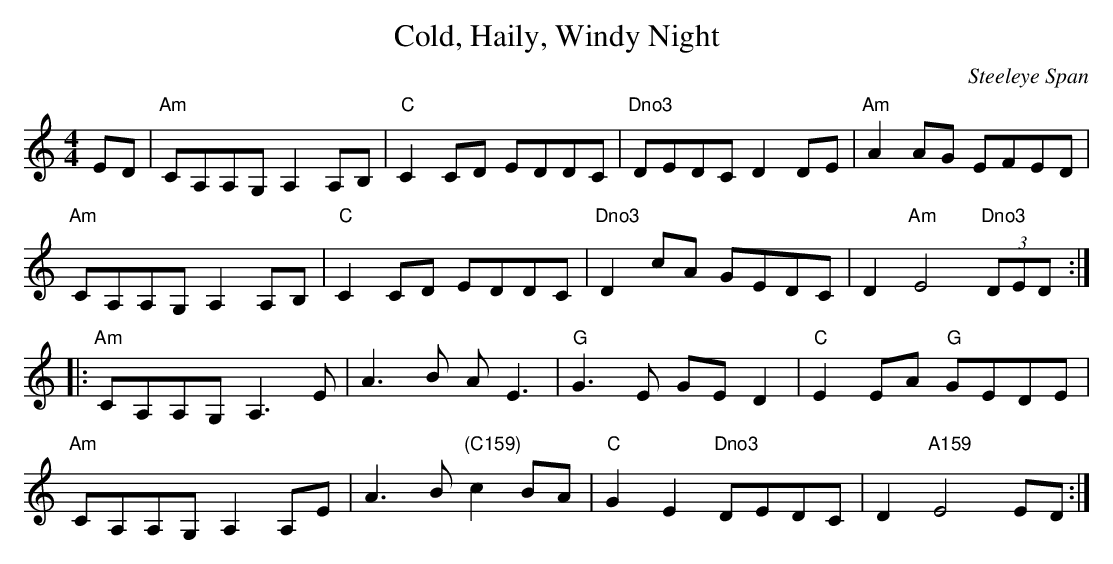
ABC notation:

X:1
T:Cold, Haily, Windy Night
C:Steeleye Span
M:4/4
K:Am
ED|"Am"CA,A,G, A,2 A,B,|"C"C2 CD EDDC|"Dno3"DEDC D2 DE|"Am"A2 AG EFED|
"Am"CA,A,G, A,2 A,B,|"C"C2 CD EDDC|"Dno3"D2 cA GEDC|D2 "Am"E4 "Dno3"(3DED:|
|:"Am"CA,A,G, A,3 E|A3 B A E3|"G"G3 E GE D2|"C"E2 EA "G"GEDE|
"Am"CA,A,G, A,2 A,E|A3 B "(C159)"c2 BA|"C"G2 E2 "Dno3"DEDC|D2 "A159"E4 ED:|
